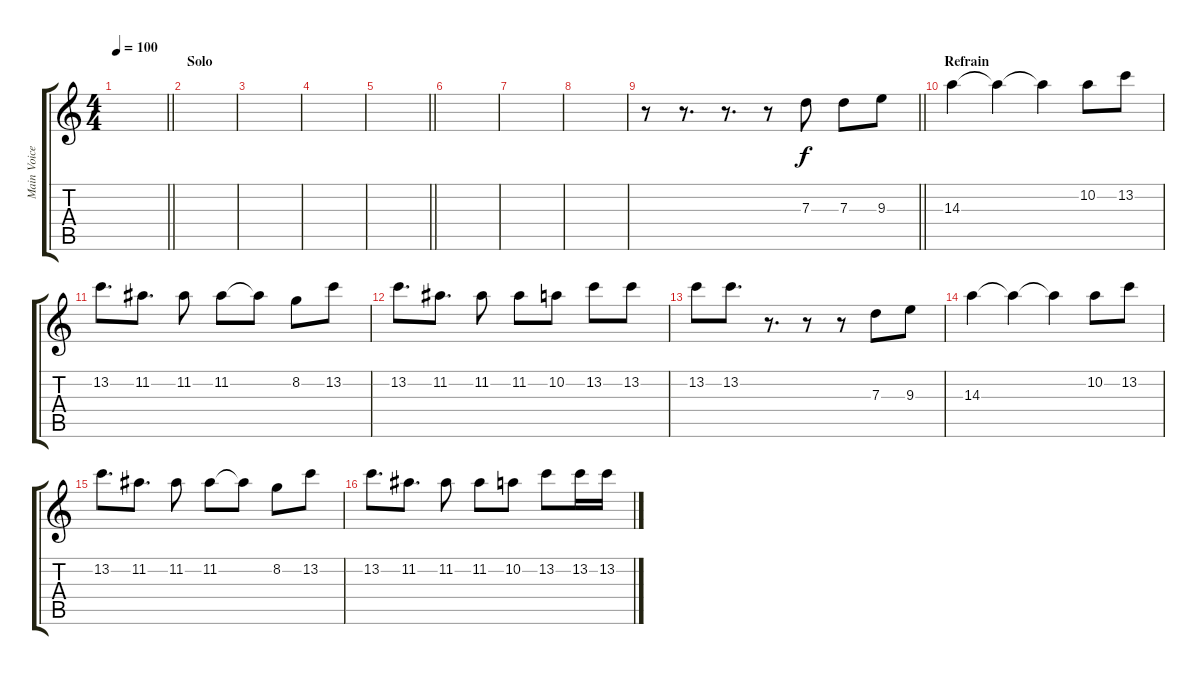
\track ("Main Voice" "Main Voice") {instrument acousticguitarsteel}
\staff {score tabs}
\tuning (E4 B3 G3 D3 A2 E2) {hide}
\ts (4 4)
\tempo 100
\clef g2
\barLineRight lightlight
\ks c
|
\section ("" "Solo")
|
|
|
\barLineRight lightlight
|
|
|
|
\barLineRight lightlight
r.8 r.8{d} r.8{d} r.8 7.3.8 7.3.8 9.3.8 |
\section ("" "Refrain")
14.3.4 14.3{t}.4 14.3{t}.4 10.2.8 13.2.8 |
13.2.8{d} 11.2.8{d} 11.2.8 11.2.8 11.2{t}.8 8.2.8 13.2.8 |
13.2.8{d} 11.2.8{d} 11.2.8 11.2.8 10.2.8 13.2.8 13.2.8 |
13.2.8 13.2.8{d} r.8{d} r.8 r.8 7.3.8 9.3.8 |
14.3.4 14.3{t}.4 14.3{t}.4 10.2.8 13.2.8 |
13.2.8{d} 11.2.8{d} 11.2.8 11.2.8 11.2{t}.8 8.2.8 13.2.8 |
13.2.8{d} 11.2.8{d} 11.2.8 11.2.8 10.2.8 13.2.8 13.2.16 13.2.16
